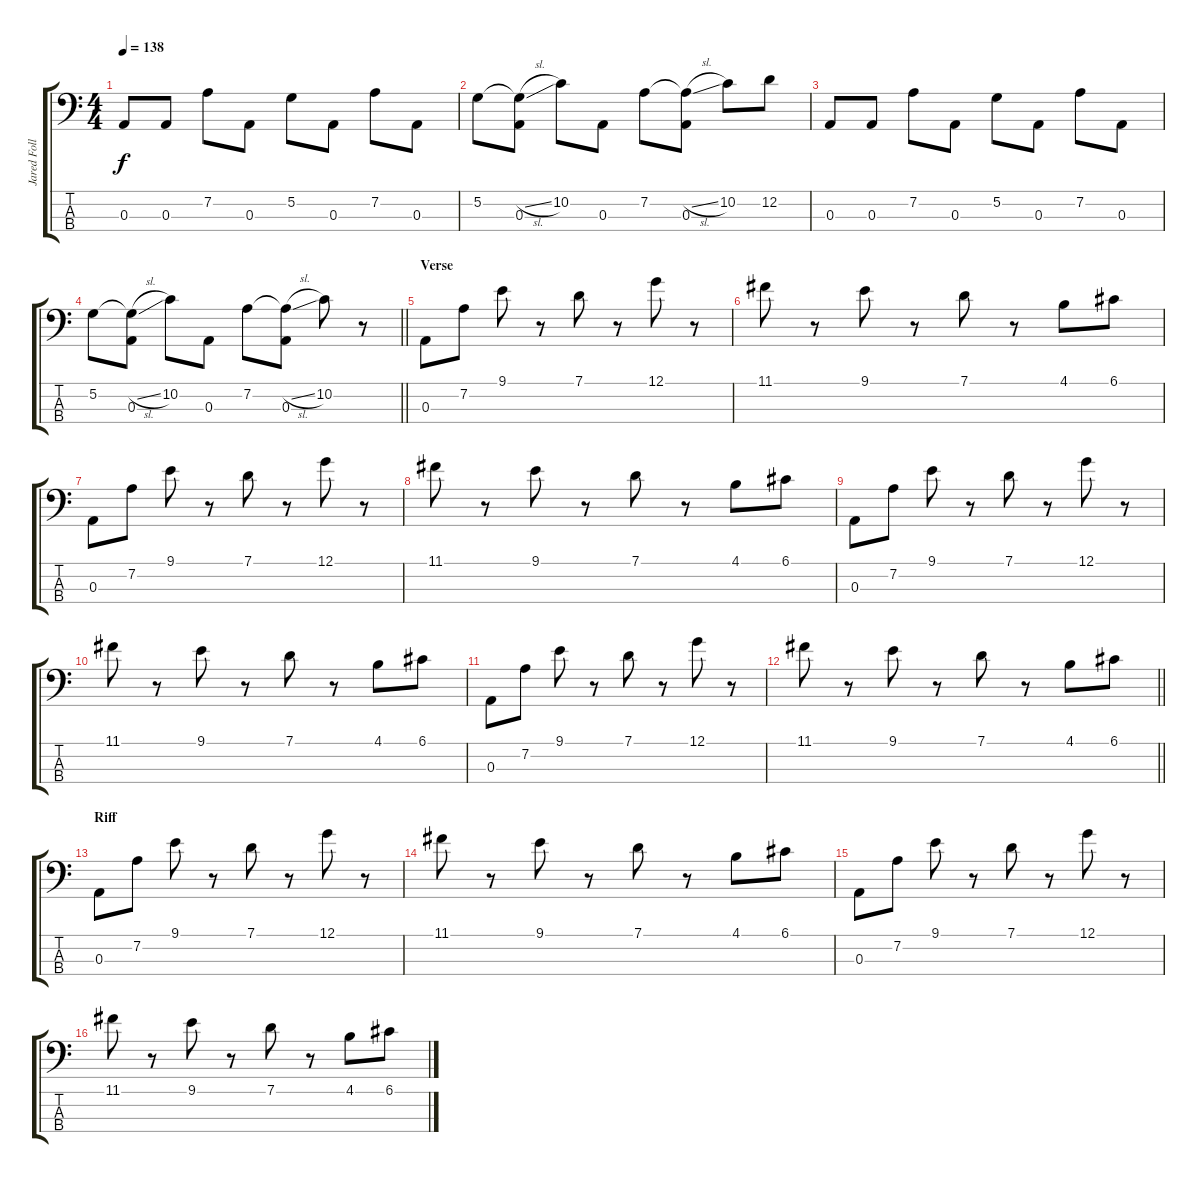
\track ("Jared Followill" "Jared Foll") {instrument electricbasspick}
\staff {score tabs}
\tuning (G2 D2 A1 E1) {hide}
\ts (4 4)
\tempo 138
\clef f4
\ks c
0.3.8{dy f} 0.3.8 7.2.8 0.3.8 5.2.8 0.3.8 7.2.8 0.3.8 |
5.2.8 (5.2{sl t} 0.3).8 10.2.8 0.3.8 7.2.8 (7.2{sl t} 0.3).8 10.2.8 12.2.8 |
0.3.8 0.3.8 7.2.8 0.3.8 5.2.8 0.3.8 7.2.8 0.3.8 |
\barLineRight lightlight
5.2.8 (5.2{sl t} 0.3).8 10.2.8 0.3.8 7.2.8 (7.2{sl t} 0.3).8 10.2.8 r.8 |
\section ("" "Verse ")
0.3.8 7.2.8 9.1.8 r.8 7.1.8 r.8 12.1.8 r.8 |
11.1.8 r.8 9.1.8 r.8 7.1.8 r.8 4.1.8 6.1.8 |
0.3.8 7.2.8 9.1.8 r.8 7.1.8 r.8 12.1.8 r.8 |
11.1.8 r.8 9.1.8 r.8 7.1.8 r.8 4.1.8 6.1.8 |
0.3.8 7.2.8 9.1.8 r.8 7.1.8 r.8 12.1.8 r.8 |
11.1.8 r.8 9.1.8 r.8 7.1.8 r.8 4.1.8 6.1.8 |
0.3.8 7.2.8 9.1.8 r.8 7.1.8 r.8 12.1.8 r.8 |
\barLineRight lightlight
11.1.8 r.8 9.1.8 r.8 7.1.8 r.8 4.1.8 6.1.8 |
\section ("" "Riff")
0.3.8 7.2.8 9.1.8 r.8 7.1.8 r.8 12.1.8 r.8 |
11.1.8 r.8 9.1.8 r.8 7.1.8 r.8 4.1.8 6.1.8 |
0.3.8 7.2.8 9.1.8 r.8 7.1.8 r.8 12.1.8 r.8 |
11.1.8 r.8 9.1.8 r.8 7.1.8 r.8 4.1.8 6.1.8
